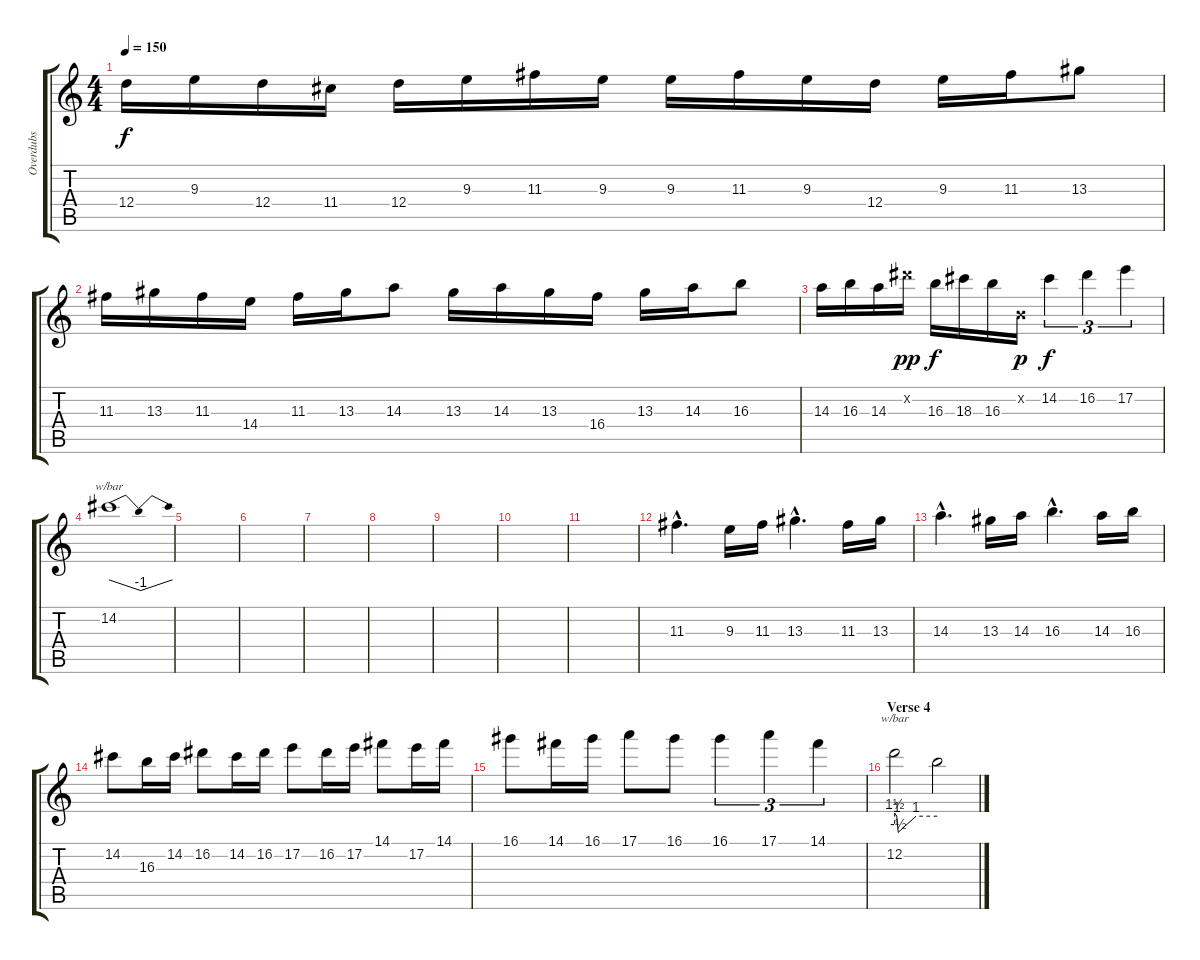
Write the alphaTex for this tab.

\track ("Overdubs" "Overdubs") {instrument distortionguitar}
\staff {score tabs}
\tuning (E4 B3 G3 D3 A2 E2) {hide}
\ts (4 4)
\tempo 150
\clef g2
\ks c
12.4.16{dy f} 9.3.16 12.4.16 11.4.16 12.4.16 9.3.16 11.3.16 9.3.16 9.3.16 11.3.16 9.3.16 12.4.16 9.3.16 11.3.16 13.3.8 |
11.3.16 13.3.16 11.3.16 14.4.16 11.3.16 13.3.16 14.3.8 13.3.16 14.3.16 13.3.16 16.4.16 13.3.16 14.3.16 16.3.8 |
14.3.16 16.3.16 14.3.16 16.2{x}.16{dy pp} 16.3.16{dy f} 18.3.16 16.3.16 0.2{x}.16{dy p} 14.2.4{tu (3 2) dy f} 16.2.4{tu (3 2)} 17.2.4{tu (3 2)} |
14.2.1{tbe (dip default 0 0 30 -4 60 0)} |
|
|
|
|
|
|
|
11.3{hac}.4{d} 9.3.16 11.3.16 13.3{hac}.4{d} 11.3.16 13.3.16 |
14.3{hac}.4{d} 13.3.16 14.3.16 16.3{hac}.4{d} 14.3.16 16.3.16 |
14.2.8 16.3.16 14.2.16 16.2.8 14.2.16 16.2.16 17.2.8 16.2.16 17.2.16 14.1.8 17.2.16 14.1.16 |
16.1.8 14.1.16 16.1.16 17.1.8 16.1.8 16.1.4{tu (3 2)} 17.1.4{tu (3 2)} 14.1.4{tu (3 2)} |
\section ("" "Verse 4")
12.2.2{tbe (custom default 0 6 3 4 5 -2 30 4 60 4)} 12.2{t}.2{volume 4}
